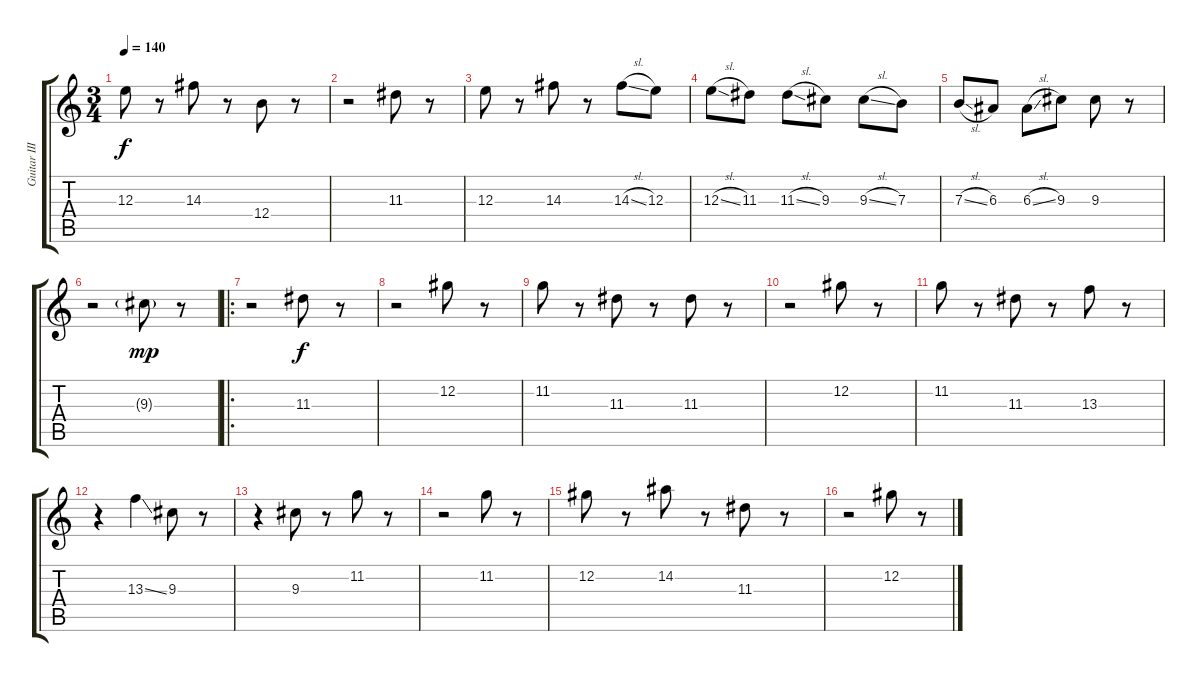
\track ("Guitar III Delay 2" "Guitar III") {instrument electricguitarjazz}
\staff {score tabs}
\tuning (Db4 Ab3 E3 B2 Gb2 Db2) {hide}
\ts (3 4)
\tempo 140
\clef g2
\ks c
12.3.8{dy f} r.8 14.3.8 r.8 12.4.8 r.8 |
r.2 11.3.8 r.8 |
12.3.8 r.8 14.3.8 r.8 14.3{sl}.8 12.3.8 |
12.3{sl}.8 11.3.8 11.3{sl}.8 9.3.8 9.3{sl}.8 7.3.8 |
7.3{sl}.8 6.3.8 6.3{sl}.8 9.3.8 9.3.8 r.8 |
r.2 9.3{g}.8{dy mp} r.8 |
\ro
r.2 11.3.8{dy f} r.8 |
r.2 12.2.8 r.8 |
11.2.8 r.8 11.3.8 r.8 11.3.8 r.8 |
r.2 12.2.8 r.8 |
11.2.8 r.8 11.3.8 r.8 13.3.8 r.8 |
r.4 13.3{ss}.4 9.3.8 r.8 |
r.4 9.3.8 r.8 11.2.8 r.8 |
r.2 11.2.8 r.8 |
12.2.8 r.8 14.2.8 r.8 11.3.8 r.8 |
r.2 12.2.8 r.8
